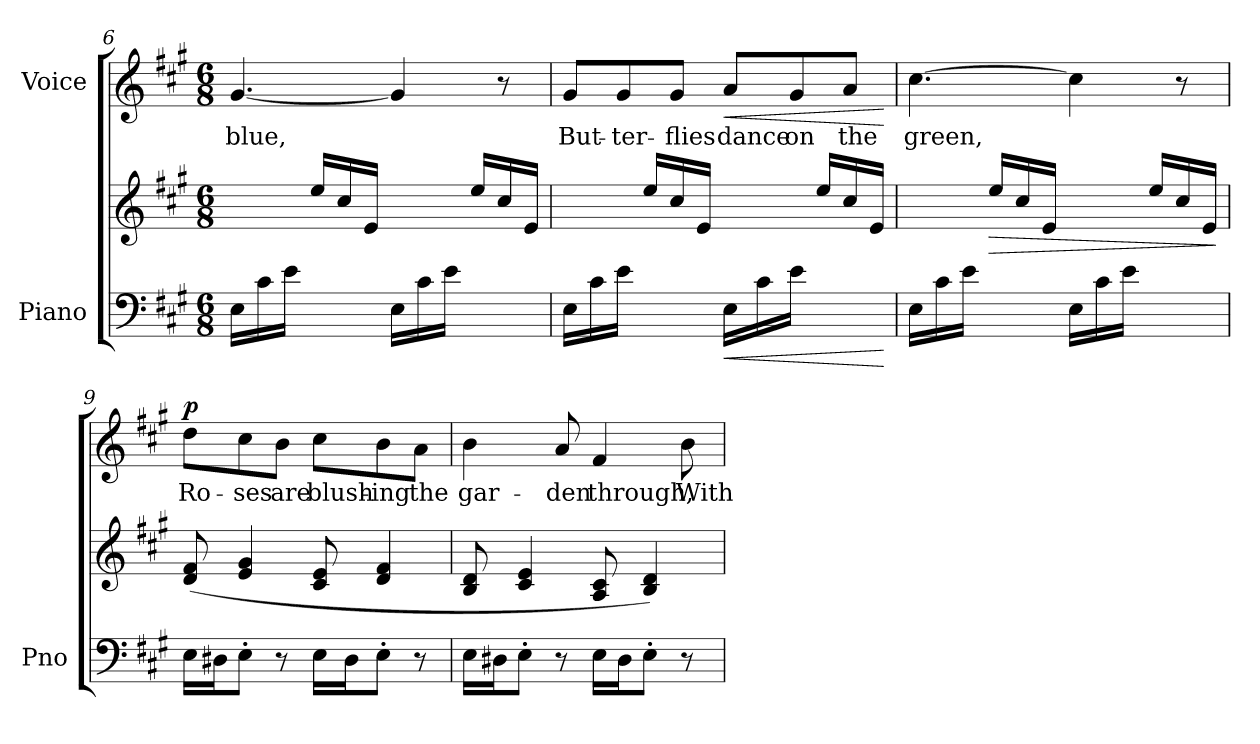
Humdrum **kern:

**kern	**kern	**dynam	**kern	**text	**dynam
*part2	*part2	*part2	*part1	*part1	*part1
*staff3	*staff2	*staff2/3	*staff1	*staff1	*staff1
*I"Piano	*	*	*I"Voice	*	*
*I'Pno	*	*	*	*	*
*clefF4	*clefG2	*	*clefG2	*	*
*k[f#c#g#]	*k[f#c#g#]	*	*k[f#c#g#]	*	*
*M6/8	*M6/8	*	*M6/8	*	*
=6	=6	=6	=6	=6	=6
*	*^	*	*	*	*
(16E\LL	2.ryy	8.ryy	.	[4.g#/	blue,	.
16c#\	.	.	.	.	.	.
16e\JJ	.	.	.	.	.	.
8.ryy	.	16ee/LL	.	.	.	.
.	.	16cc#/	.	.	.	.
.	.	16e/JJ)	.	.	.	.
(16E\LL	.	8.ryy	.	4g#/]	.	.
16c#\	.	.	.	.	.	.
16e\JJ	.	.	.	.	.	.
8.ryy	.	16ee/LL	.	.	.	.
.	.	16cc#/	.	8r	.	.
.	.	16e/JJ)	.	.	.	.
=7	=7	=7	=7	=7	=7	=7
(16E\LL	2.ryy	8.ryy	.	8g#/L	But-	.
16c#\	.	.	.	.	.	.
16e\JJ	.	.	.	8g#/	-ter-	.
8.ryy	.	16ee/LL	.	.	.	.
.	.	16cc#/	.	8g#/J	-flies	.
.	.	16e/JJ)	.	.	.	.
!	!	!	!LO:HP:b=2	!	!	!LO:HP:b
(16E\LL	.	8.ryy	<	8a/L	dance	<
16c#\	.	.	.	.	.	.
16e\JJ	.	.	.	8g#/	on	.
8.ryy	.	16ee/LL	.	.	.	.
.	.	16cc#/	.	8a/J	the	.
.	.	16e/JJ)	.	.	.	.
*	*v	*v	*	*	*	*
.	.	[	.	.	[
=8	=8	=8	=8	=8	=8
*	*^	*	*	*	*
(16E\LL	2.ryy	8.ryy	.	[4.cc#\	green,	.
16c#\	.	.	.	.	.	.
16e\JJ	.	.	.	.	.	.
!	!	!	!LO:HP:b	!	!	!
8.ryy	.	16ee/LL	>	.	.	.
.	.	16cc#/	.	.	.	.
.	.	16e/JJ)	.	.	.	.
(16E\LL	.	8.ryy	.	4cc#\]	.	.
16c#\	.	.	.	.	.	.
16e\JJ	.	.	.	.	.	.
8.ryy	.	16ee/LL	.	.	.	.
.	.	16cc#/	.	8r	.	.
.	.	16e/JJ)	.	.	.	.
*	*v	*v	*	*	*	*
.	.	]	.	.	.
=9	=9	=9	=9	=9	=9
!	!	!	!	!	!LO:DY:a
16E\LL	(<8d/ 8f#/	.	8dd\L	Ro-	p
16D#X\J	.	.	.	.	.
8E'\J	4e/ 4g#/	.	8cc#\	-ses	.
8r	.	.	8b\J	are	.
16E\LL	8c#/ 8e/	.	8cc#\L	blush-	.
16D#\J	.	.	.	.	.
8E'\J	4d/ 4f#/	.	8b\	-ing	.
8r	.	.	8a\J	the	.
=10	=10	=10	=10	=10	=10
16E\LL	8B/ 8d/	.	4b\	gar-	.
16D#X\J	.	.	.	.	.
8E'\J	4c#/ 4e/	.	.	.	.
8r	.	.	8a/	-den	.
16E\LL	8A/ 8c#/	.	4f#/	through,	.
16D#\J	.	.	.	.	.
8E'\J	4B/ 4d/)	.	.	.	.
8r	.	.	8b\	With	.
=	=	=	=	=	=
*-	*-	*-	*-	*-	*-
